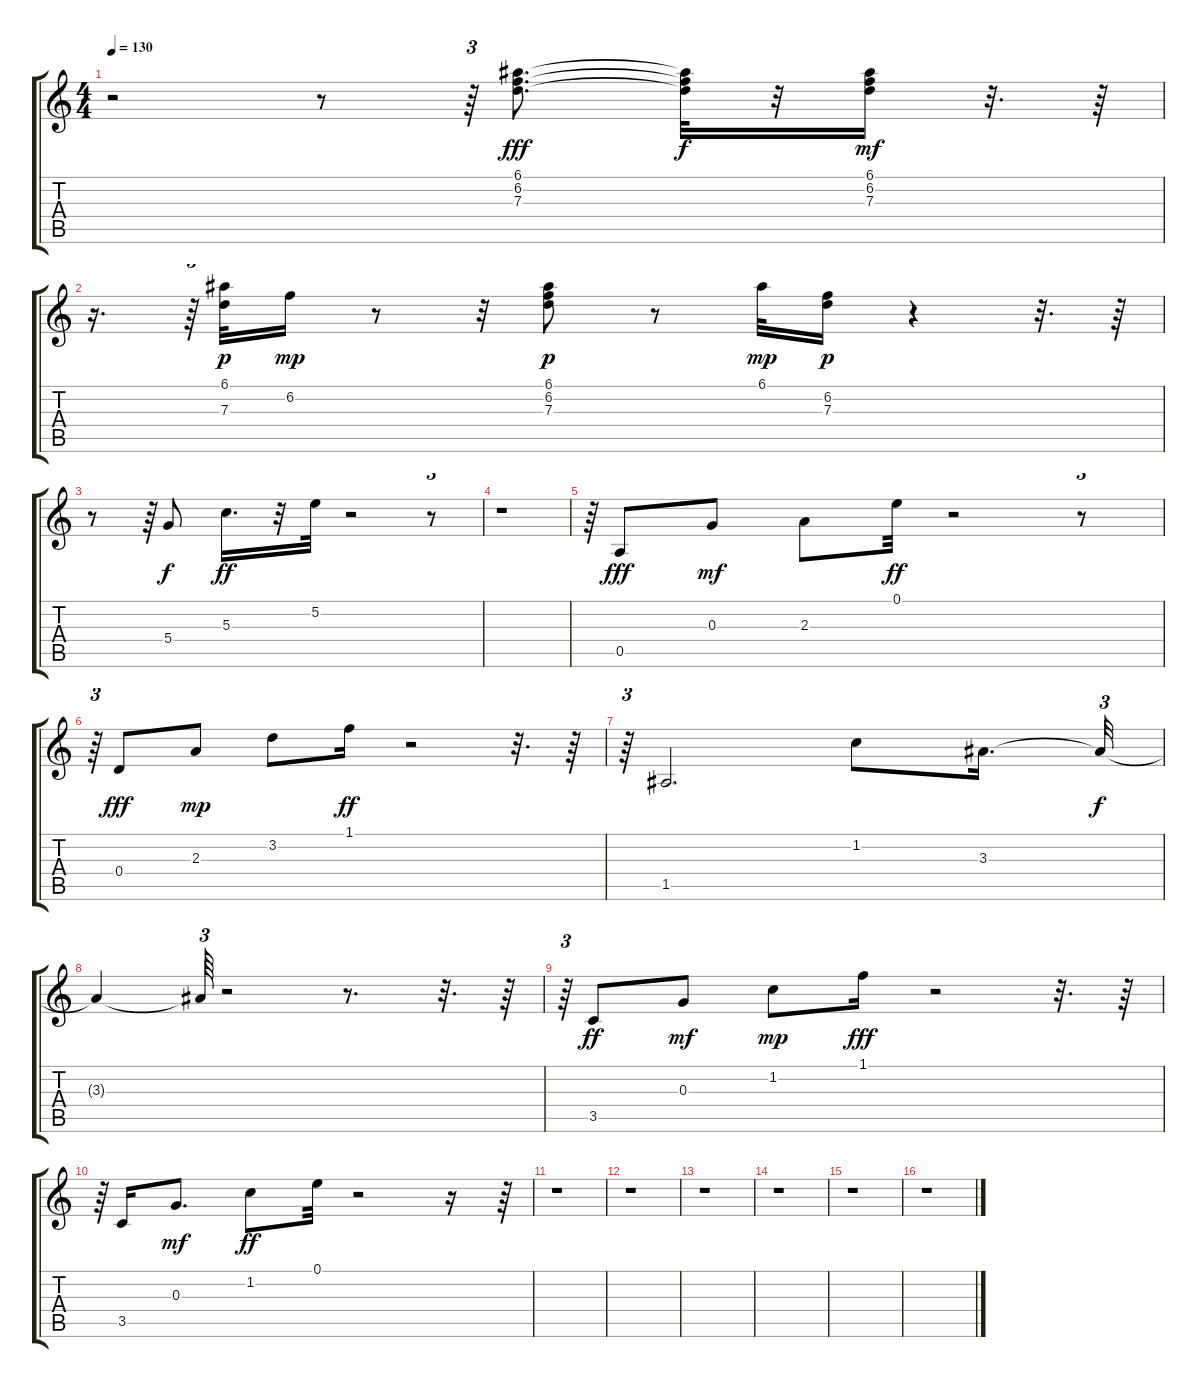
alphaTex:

\track "" {instrument electricguitarclean}
\staff {score tabs}
\tuning (E4 B3 G3 D3 A2 E2) {hide}
\ts (4 4)
\tempo 130
\clef g2
\ks c
r.2{dy mp} r.8 r.64{tu (3 2)} (6.1 6.2 7.3).8{d dy fff} (6.1{t} 6.2{t} 7.3{t}).32{dy f} r.32 (6.1 6.2 7.3).16{dy mf} r.32{d} r.64 |
r.16{d} r.64{tu (3 2)} (6.1 7.3).32{dy p} 6.2.16{dy mp} r.8 r.32 (6.1 6.2 7.3).8{dy p} r.8 6.1.32{dy mp} (6.2 7.3).16{dy p} r.4 r.32{d} r.64 |
r.8 r.64{tu (3 2)} 5.4.8{dy f} 5.3.16{d dy ff} r.32 5.2.32 r.2 r.8{tu (3 2)} |
r.1 |
r.64{tu (3 2)} 0.5.8{dy fff} 0.3.8{dy mf} 2.3.8 0.1.32{dy ff} r.2 r.8{tu (3 2)} |
r.64{tu (3 2)} 0.4.8{dy fff} 2.3.8{dy mp} 3.2.8 1.1.16{dy ff} r.2 r.32{d} r.64 |
r.64{tu (3 2)} 1.5.2{d} 1.2.8 3.3.16{d} 3.3{t}.32{tu (3 2) dy f} |
3.3{t}.4 3.3{t}.64{tu (3 2)} r.2 r.8{d} r.32{d} r.64 |
r.64{tu (3 2)} 3.5.8{dy ff} 0.3.8{dy mf} 1.2.8{dy mp} 1.1.16{dy fff} r.2 r.32{d} r.64 |
r.64{tu (3 2)} 3.5.16 0.3.8{d dy mf} 1.2.8{dy ff} 0.1.32 r.2 r.16 r.64 |
r.1 |
r.1 |
r.1 |
r.1 |
r.1 |
r.1
